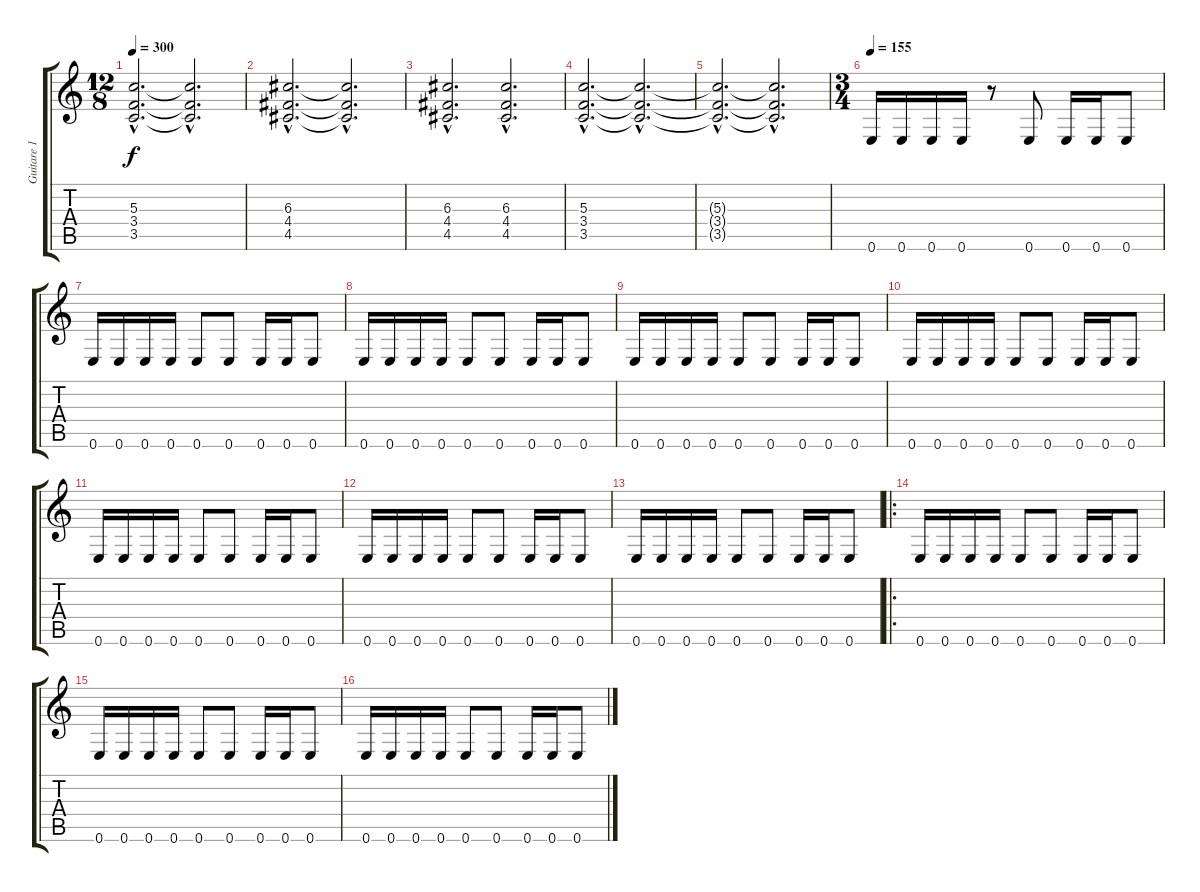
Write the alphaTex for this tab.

\track ("Guitare 1" "Guitare 1") {instrument distortionguitar}
\staff {score tabs}
\tuning (E4 B3 G3 D3 A2 E2) {hide}
\ts (12 8)
\tempo 300
\clef g2
\ks c
(5.3{hac t} 3.4{hac t} 3.5{hac t}).2{d dy f} (5.3{hac t} 3.4{hac t} 3.5{hac t}).2{d} |
(6.3{hac} 4.4{hac} 4.5{hac}).2{d} (6.3{hac t} 4.4{hac t} 4.5{hac t}).2{d} |
(6.3{hac} 4.4{hac} 4.5{hac}).2{d} (6.3{hac} 4.4{hac} 4.5{hac}).2{d} |
(5.3{hac} 3.4{hac} 3.5{hac}).2{d} (5.3{hac t} 3.4{hac t} 3.5{hac t}).2{d} |
(5.3{hac t} 3.4{hac t} 3.5{hac t}).2{d} (5.3{hac t} 3.4{hac t} 3.5{hac t}).2{d} |
\ts (3 4)
\tempo 155
0.6.16 0.6.16 0.6.16 0.6.16 r.8 0.6.8 0.6.16 0.6.16 0.6.8 |
0.6.16 0.6.16 0.6.16 0.6.16 0.6.8 0.6.8 0.6.16 0.6.16 0.6.8 |
0.6.16 0.6.16 0.6.16 0.6.16 0.6.8 0.6.8 0.6.16 0.6.16 0.6.8 |
0.6.16 0.6.16 0.6.16 0.6.16 0.6.8 0.6.8 0.6.16 0.6.16 0.6.8 |
0.6.16 0.6.16 0.6.16 0.6.16 0.6.8 0.6.8 0.6.16 0.6.16 0.6.8 |
0.6.16 0.6.16 0.6.16 0.6.16 0.6.8 0.6.8 0.6.16 0.6.16 0.6.8 |
0.6.16 0.6.16 0.6.16 0.6.16 0.6.8 0.6.8 0.6.16 0.6.16 0.6.8 |
0.6.16 0.6.16 0.6.16 0.6.16 0.6.8 0.6.8 0.6.16 0.6.16 0.6.8 |
\ro
0.6.16 0.6.16 0.6.16 0.6.16 0.6.8 0.6.8 0.6.16 0.6.16 0.6.8 |
0.6.16 0.6.16 0.6.16 0.6.16 0.6.8 0.6.8 0.6.16 0.6.16 0.6.8 |
0.6.16 0.6.16 0.6.16 0.6.16 0.6.8 0.6.8 0.6.16 0.6.16 0.6.8
